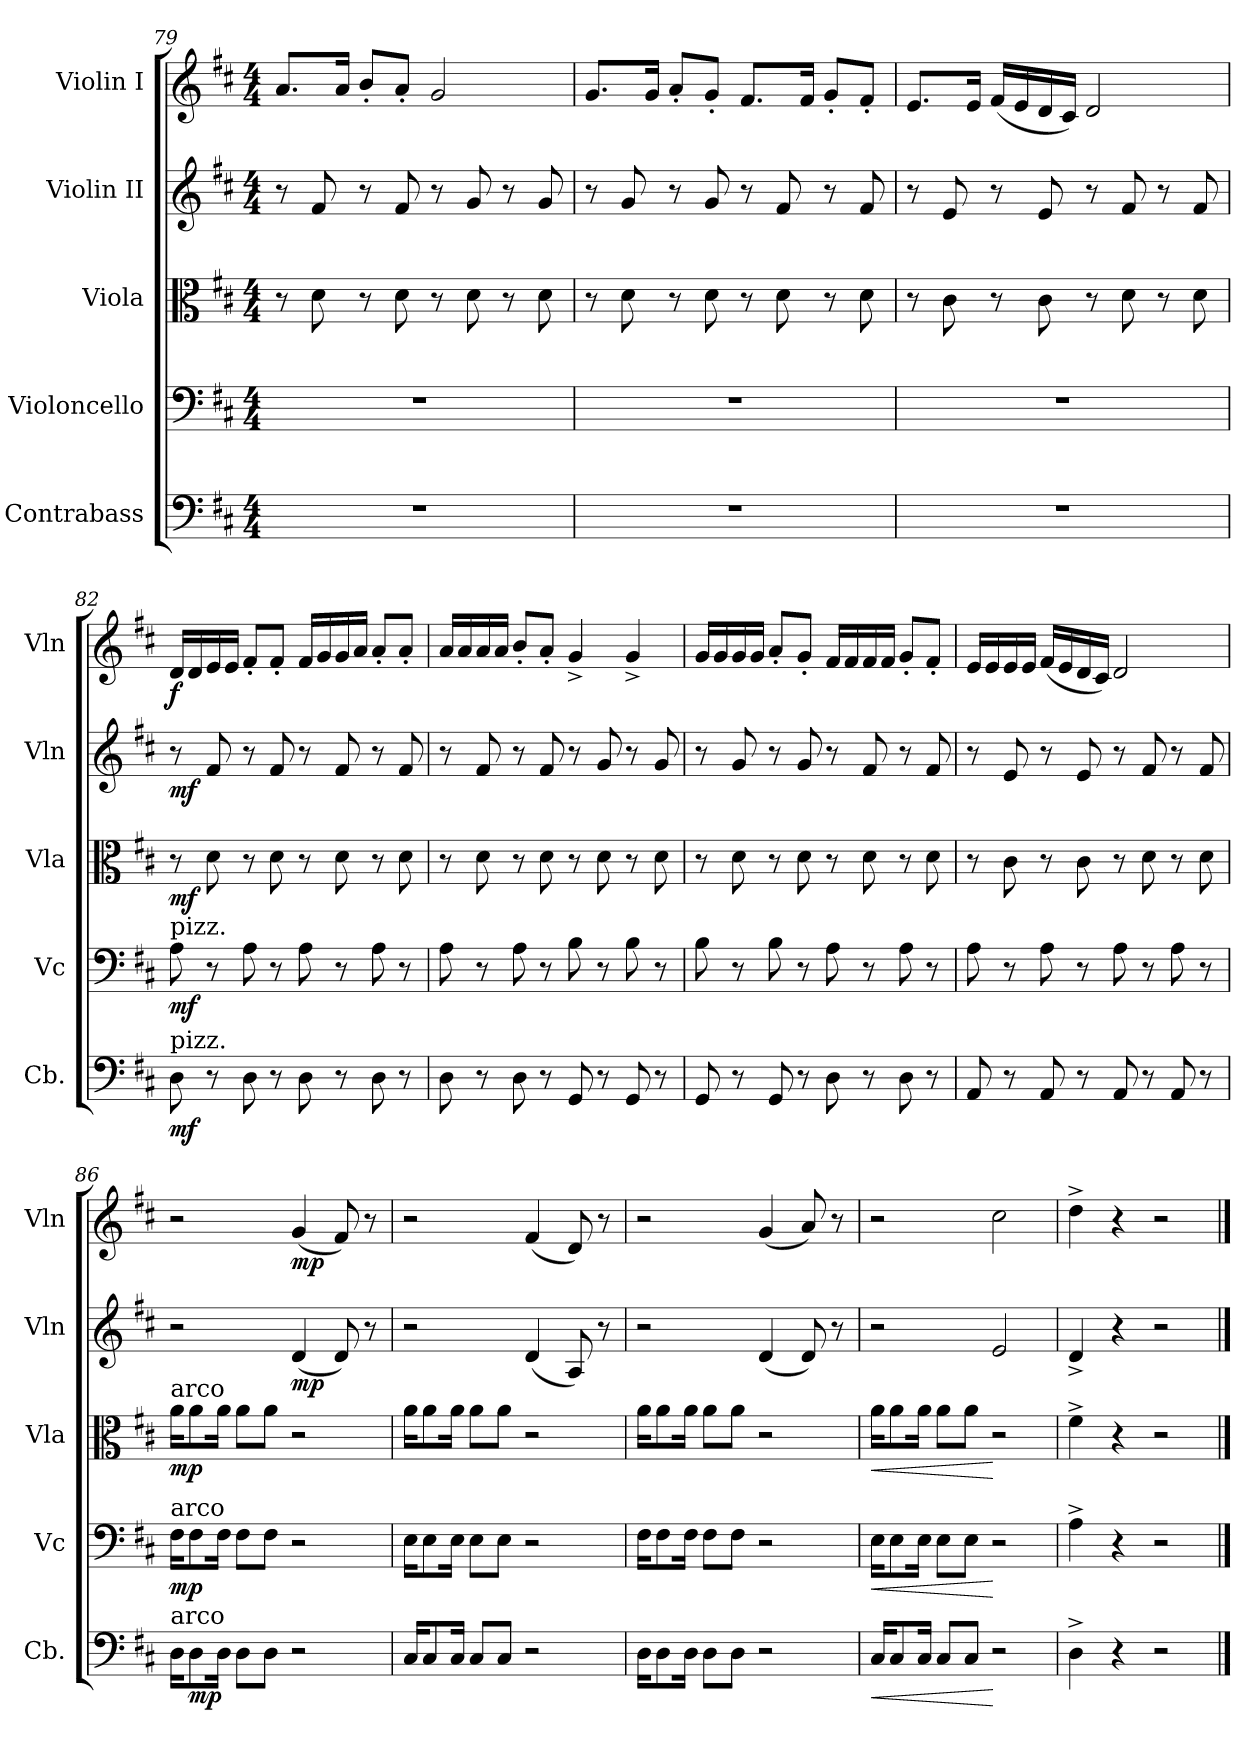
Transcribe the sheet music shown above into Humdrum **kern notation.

**kern	**dynam	**kern	**dynam	**kern	**dynam	**kern	**dynam	**kern	**dynam
*part5	*part5	*part4	*part4	*part3	*part3	*part2	*part2	*part1	*part1
*staff5	*staff5	*staff4	*staff4	*staff3	*staff3	*staff2	*staff2	*staff1	*staff1
*I"Contrabass	*	*I"Violoncello	*	*I"Viola	*	*I"Violin II	*	*I"Violin I	*
*I'Cb.	*	*I'Vc	*	*I'Vla	*	*I'Vln	*	*I'Vln	*
*clefF4	*	*clefF4	*	*clefC3	*	*clefG2	*	*clefG2	*
*ITrd7c12	*	*	*	*	*	*	*	*	*
*k[f#c#]	*	*k[f#c#]	*	*k[f#c#]	*	*k[f#c#]	*	*k[f#c#]	*
*M4/4	*	*M4/4	*	*M4/4	*	*M4/4	*	*M4/4	*
=79	=79	=79	=79	=79	=79	=79	=79	=79	=79
1r	.	1r	.	8r	.	8r	.	8.a/L	.
.	.	.	.	8d\	.	8f#/	.	.	.
.	.	.	.	.	.	.	.	16a/Jk	.
.	.	.	.	8r	.	8r	.	8b'/L	.
.	.	.	.	8d\	.	8f#/	.	8a'/J	.
.	.	.	.	8r	.	8r	.	2g/	.
.	.	.	.	8d\	.	8g/	.	.	.
.	.	.	.	8r	.	8r	.	.	.
.	.	.	.	8d\	.	8g/	.	.	.
=80	=80	=80	=80	=80	=80	=80	=80	=80	=80
1r	.	1r	.	8r	.	8r	.	8.g/L	.
.	.	.	.	8d\	.	8g/	.	.	.
.	.	.	.	.	.	.	.	16g/Jk	.
.	.	.	.	8r	.	8r	.	8a'/L	.
.	.	.	.	8d\	.	8g/	.	8g'/J	.
.	.	.	.	8r	.	8r	.	8.f#/L	.
.	.	.	.	8d\	.	8f#/	.	.	.
.	.	.	.	.	.	.	.	16f#/Jk	.
.	.	.	.	8r	.	8r	.	8g'/L	.
.	.	.	.	8d\	.	8f#/	.	8f#'/J	.
!!LO:PB:g=z
=81	=81	=81	=81	=81	=81	=81	=81	=81	=81
1r	.	1r	.	8r	.	8r	.	8.e/L	.
.	.	.	.	8c#\	.	8e/	.	.	.
.	.	.	.	.	.	.	.	16e/Jk	.
.	.	.	.	8r	.	8r	.	(16f#/LL	.
.	.	.	.	.	.	.	.	16e/	.
.	.	.	.	8c#\	.	8e/	.	16d/	.
.	.	.	.	.	.	.	.	16c#/JJ)	.
.	.	.	.	8r	.	8r	.	2d/	.
.	.	.	.	8d\	.	8f#/	.	.	.
.	.	.	.	8r	.	8r	.	.	.
.	.	.	.	8d\	.	8f#/	.	.	.
=82	=82	=82	=82	=82	=82	=82	=82	=82	=82
!	!	!LO:TX:a:t=pizz.	!	!	!	!	!	!	!
!LO:TX:a:t=pizz.	!	!	!	!	!	!	!	!	!
!	!LO:DY:b	!	!LO:DY:b	!	!LO:DY:b	!	!LO:DY:b	!	!LO:DY:b
8DD\	mf	8A\	mf	8r	mf	8r	mf	16d/LL	f
.	.	.	.	.	.	.	.	16d/	.
8r	.	8r	.	8d\	.	8f#/	.	16e/	.
.	.	.	.	.	.	.	.	16e/JJ	.
8DD\	.	8A\	.	8r	.	8r	.	8f#'/L	.
8r	.	8r	.	8d\	.	8f#/	.	8f#'/J	.
8DD\	.	8A\	.	8r	.	8r	.	16f#/LL	.
.	.	.	.	.	.	.	.	16g/	.
8r	.	8r	.	8d\	.	8f#/	.	16g/	.
.	.	.	.	.	.	.	.	16a/JJ	.
8DD\	.	8A\	.	8r	.	8r	.	8a'/L	.
8r	.	8r	.	8d\	.	8f#/	.	8a'/J	.
=83	=83	=83	=83	=83	=83	=83	=83	=83	=83
8DD\	.	8A\	.	8r	.	8r	.	16a/LL	.
.	.	.	.	.	.	.	.	16a/	.
8r	.	8r	.	8d\	.	8f#/	.	16a/	.
.	.	.	.	.	.	.	.	16a/JJ	.
8DD\	.	8A\	.	8r	.	8r	.	8b'/L	.
8r	.	8r	.	8d\	.	8f#/	.	8a'/J	.
8GGG/	.	8B\	.	8r	.	8r	.	4g^/	.
8r	.	8r	.	8d\	.	8g/	.	.	.
8GGG/	.	8B\	.	8r	.	8r	.	4g^/	.
8r	.	8r	.	8d\	.	8g/	.	.	.
!!LO:LB:g=z
=84	=84	=84	=84	=84	=84	=84	=84	=84	=84
8GGG/	.	8B\	.	8r	.	8r	.	16g/LL	.
.	.	.	.	.	.	.	.	16g/	.
8r	.	8r	.	8d\	.	8g/	.	16g/	.
.	.	.	.	.	.	.	.	16g/JJ	.
8GGG/	.	8B\	.	8r	.	8r	.	8a'/L	.
8r	.	8r	.	8d\	.	8g/	.	8g'/J	.
8DD\	.	8A\	.	8r	.	8r	.	16f#/LL	.
.	.	.	.	.	.	.	.	16f#/	.
8r	.	8r	.	8d\	.	8f#/	.	16f#/	.
.	.	.	.	.	.	.	.	16f#/JJ	.
8DD\	.	8A\	.	8r	.	8r	.	8g'/L	.
8r	.	8r	.	8d\	.	8f#/	.	8f#'/J	.
=85	=85	=85	=85	=85	=85	=85	=85	=85	=85
8AAA/	.	8A\	.	8r	.	8r	.	16e/LL	.
.	.	.	.	.	.	.	.	16e/	.
8r	.	8r	.	8c#\	.	8e/	.	16e/	.
.	.	.	.	.	.	.	.	16e/JJ	.
8AAA/	.	8A\	.	8r	.	8r	.	(16f#/LL	.
.	.	.	.	.	.	.	.	16e/	.
8r	.	8r	.	8c#\	.	8e/	.	16d/	.
.	.	.	.	.	.	.	.	16c#/JJ)	.
8AAA/	.	8A\	.	8r	.	8r	.	2d/	.
8r	.	8r	.	8d\	.	8f#/	.	.	.
8AAA/	.	8A\	.	8r	.	8r	.	.	.
8r	.	8r	.	8d\	.	8f#/	.	.	.
=86	=86	=86	=86	=86	=86	=86	=86	=86	=86
!	!	!	!	!LO:TX:a:t=arco	!	!	!	!	!
!	!	!LO:TX:a:t=arco	!	!	!	!	!	!	!
!LO:TX:a:t=arco	!	!	!	!	!	!	!	!	!
!	!	!	!LO:DY:b	!	!LO:DY:b	!	!	!	!
16DD\KL	.	16F#\KL	mp	16a\KL	mp	2r	.	2r	.
!	!LO:DY:b	!	!	!	!	!	!	!	!
8DD\	mp	8F#\	.	8a\	.	.	.	.	.
16DD\Jk	.	16F#\Jk	.	16a\Jk	.	.	.	.	.
8DD\L	.	8F#\L	.	8a\L	.	.	.	.	.
8DD\J	.	8F#\J	.	8a\J	.	.	.	.	.
!	!	!	!	!	!	!	!LO:DY:b	!	!LO:DY:b
2r	.	2r	.	2r	.	(4d/	mp	(4g/	mp
.	.	.	.	.	.	8d/)	.	8f#/)	.
.	.	.	.	.	.	8r	.	8r	.
!!LO:PB:g=z
=87	=87	=87	=87	=87	=87	=87	=87	=87	=87
16CC#/KL	.	16E\KL	.	16a\KL	.	2r	.	2r	.
8CC#/	.	8E\	.	8a\	.	.	.	.	.
16CC#/Jk	.	16E\Jk	.	16a\Jk	.	.	.	.	.
8CC#/L	.	8E\L	.	8a\L	.	.	.	.	.
8CC#/J	.	8E\J	.	8a\J	.	.	.	.	.
2r	.	2r	.	2r	.	(4d/	.	(4f#/	.
.	.	.	.	.	.	8A/)	.	8d/)	.
.	.	.	.	.	.	8r	.	8r	.
=88	=88	=88	=88	=88	=88	=88	=88	=88	=88
16DD\KL	.	16F#\KL	.	16a\KL	.	2r	.	2r	.
8DD\	.	8F#\	.	8a\	.	.	.	.	.
16DD\Jk	.	16F#\Jk	.	16a\Jk	.	.	.	.	.
8DD\L	.	8F#\L	.	8a\L	.	.	.	.	.
8DD\J	.	8F#\J	.	8a\J	.	.	.	.	.
2r	.	2r	.	2r	.	(4d/	.	(4g/	.
.	.	.	.	.	.	8d/)	.	8a/)	.
.	.	.	.	.	.	8r	.	8r	.
=89	=89	=89	=89	=89	=89	=89	=89	=89	=89
!	!LO:HP:b	!	!LO:HP:b	!	!LO:HP:b	!	!	!	!
16CC#/KL	<	16E\KL	<	16a\KL	<	2r	.	2r	.
8CC#/	.	8E\	.	8a\	.	.	.	.	.
16CC#/Jk	.	16E\Jk	.	16a\Jk	.	.	.	.	.
8CC#/L	.	8E\L	.	8a\L	.	.	.	.	.
8CC#/J	.	8E\J	.	8a\J	.	.	.	.	.
2r	[	2r	[	2r	[	2e/	.	2cc#\	.
=90	=90	=90	=90	=90	=90	=90	=90	=90	=90
4DD^\	.	4A^\	.	4f#^\	.	4d^/	.	4dd^\	.
4r	.	4r	.	4r	.	4r	.	4r	.
2r	.	2r	.	2r	.	2r	.	2r	.
==	==	==	==	==	==	==	==	==	==
*-	*-	*-	*-	*-	*-	*-	*-	*-	*-
